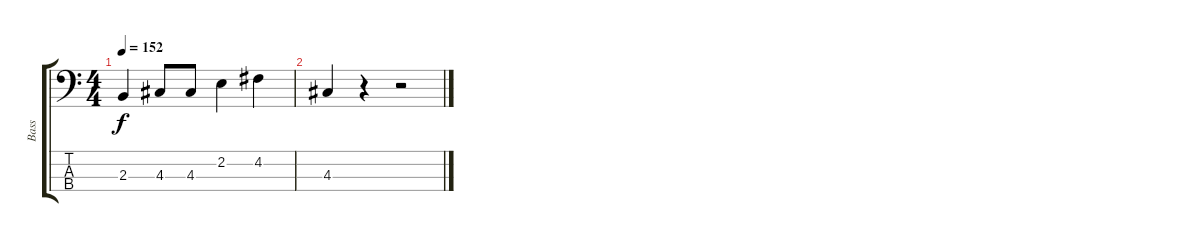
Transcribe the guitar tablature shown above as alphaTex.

\track ("Bass" "Bass") {instrument electricbasspick}
\staff {score tabs}
\tuning (G2 D2 A1 E1) {hide}
\ts (4 4)
\tempo 152
\clef f4
\ks c
2.3.4{dy f} 4.3.8 4.3.8 2.2.4 4.2.4 |
4.3.4 r.4 r.2
